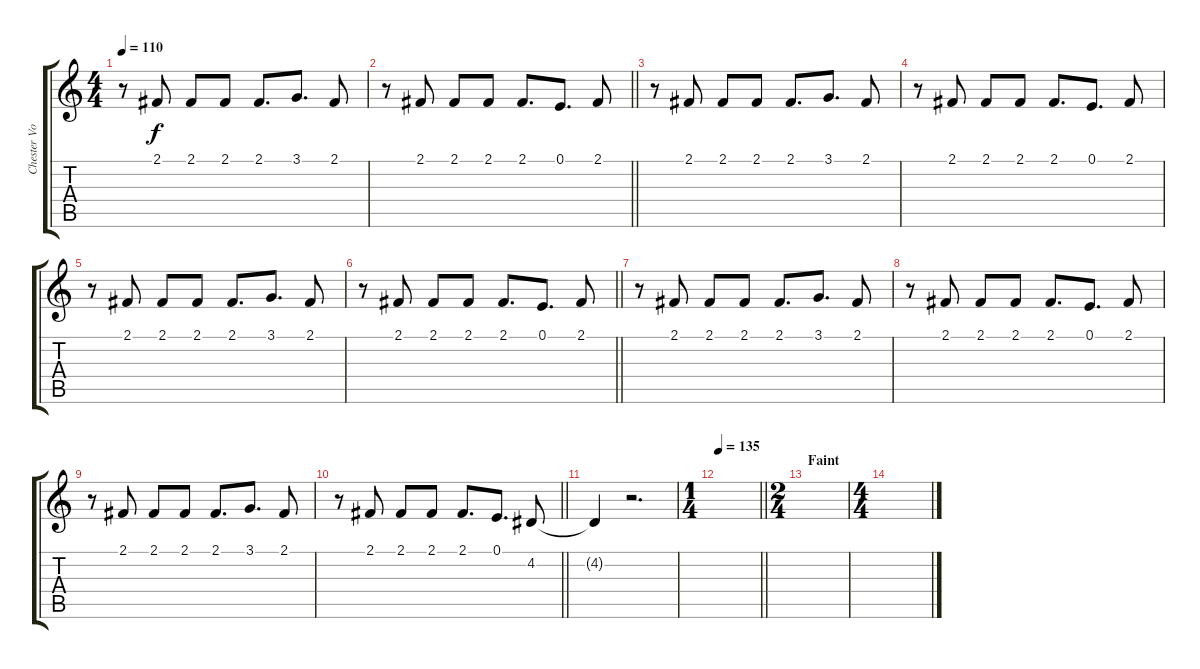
\track ("Chester Vocals" "Chester Vo") {instrument harmonica}
\staff {score tabs}
\tuning (E4 B3 G3 D3 A2 E2) {hide}
\ts (4 4)
\tempo 110
\clef g2
\ks c
r.8{dy f} 2.1.8 2.1.8 2.1.8 2.1.8{d} 3.1.8{d} 2.1.8 |
\barLineRight lightlight
r.8 2.1.8 2.1.8 2.1.8 2.1.8{d} 0.1.8{d} 2.1.8 |
r.8 2.1.8 2.1.8 2.1.8 2.1.8{d} 3.1.8{d} 2.1.8 |
r.8 2.1.8 2.1.8 2.1.8 2.1.8{d} 0.1.8{d} 2.1.8 |
r.8 2.1.8 2.1.8 2.1.8 2.1.8{d} 3.1.8{d} 2.1.8 |
\barLineRight lightlight
r.8 2.1.8 2.1.8 2.1.8 2.1.8{d} 0.1.8{d} 2.1.8 |
r.8 2.1.8 2.1.8 2.1.8 2.1.8{d} 3.1.8{d} 2.1.8 |
r.8 2.1.8 2.1.8 2.1.8 2.1.8{d} 0.1.8{d} 2.1.8 |
r.8 2.1.8 2.1.8 2.1.8 2.1.8{d} 3.1.8{d} 2.1.8 |
\barLineRight lightlight
r.8 2.1.8 2.1.8 2.1.8 2.1.8{d} 0.1.8{d} 4.2.8 |
4.2{t}.4 r.2{d} |
\ts (1 4)
\tempo 135
\barLineRight lightlight
|
\ts (2 4)
\section ("" "Faint")
|
\ts (4 4)
